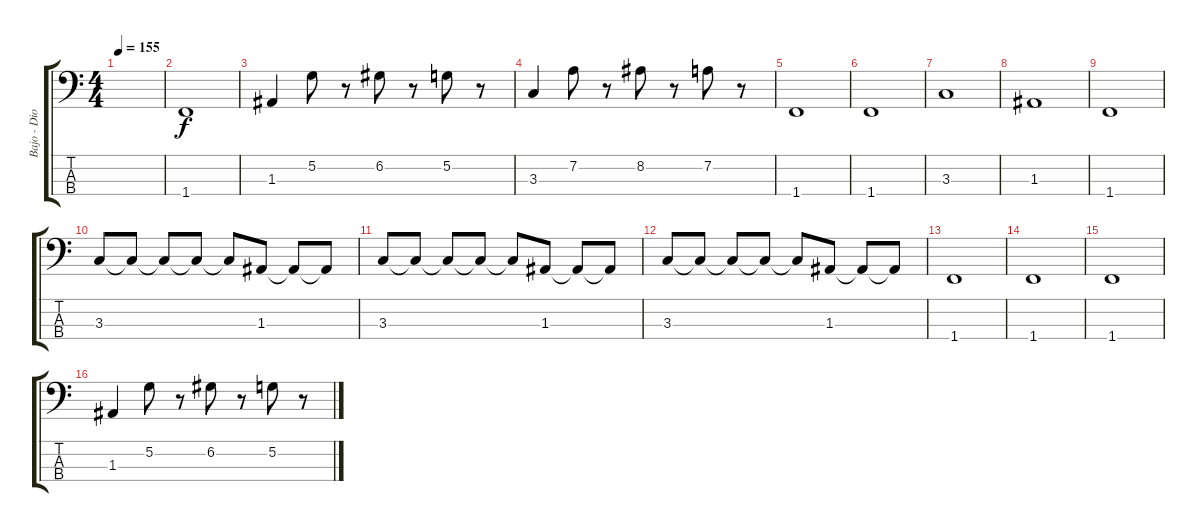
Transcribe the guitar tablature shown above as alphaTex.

\track ("Bajo - Dios" "Bajo - Dio") {instrument electricbassfinger}
\staff {score tabs}
\tuning (G2 D2 A1 E1) {hide}
\ts (4 4)
\tempo 155
\clef f4
\ks c
|
1.4.1 |
1.3.4 5.2.8 r.8 6.2.8 r.8 5.2.8 r.8 |
3.3.4 7.2.8 r.8 8.2.8 r.8 7.2.8 r.8 |
1.4.1 |
1.4.1 |
3.3.1 |
1.3.1 |
1.4.1 |
3.3.8 3.3{t}.8 3.3{t}.8 3.3{t}.8 3.3{t}.8 1.3.8 1.3{t}.8 1.3{t}.8 |
3.3.8 3.3{t}.8 3.3{t}.8 3.3{t}.8 3.3{t}.8 1.3.8 1.3{t}.8 1.3{t}.8 |
3.3.8 3.3{t}.8 3.3{t}.8 3.3{t}.8 3.3{t}.8 1.3.8 1.3{t}.8 1.3{t}.8 |
1.4.1 |
1.4.1 |
1.4.1 |
1.3.4 5.2.8 r.8 6.2.8 r.8 5.2.8 r.8
